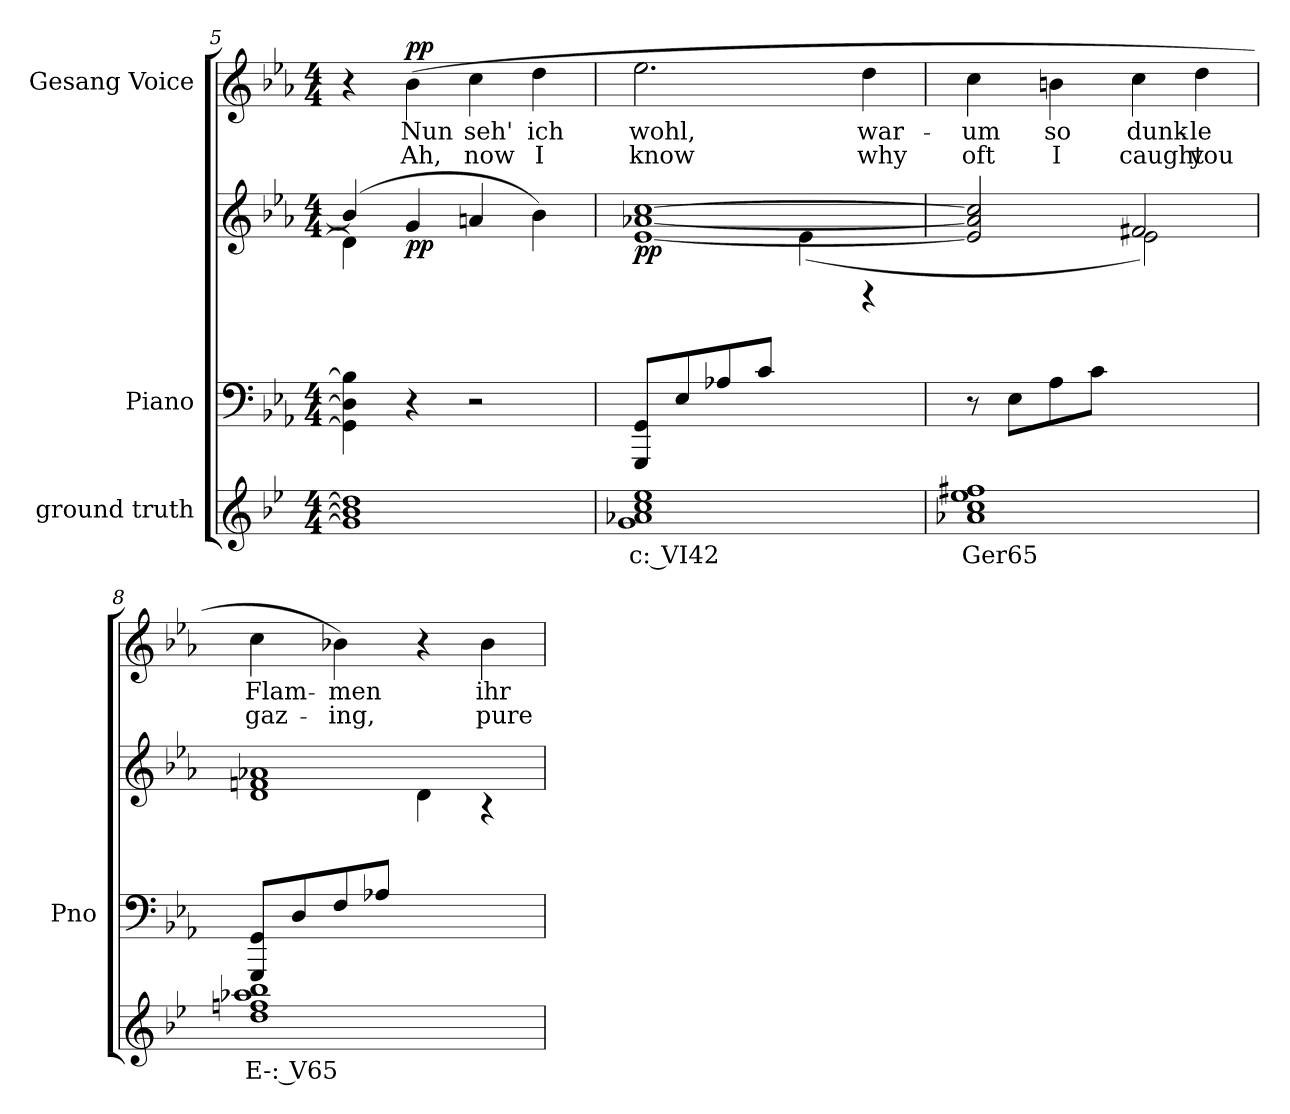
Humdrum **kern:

**kern	**text	**kern	**kern	**dynam	**kern	**text	**text	**dynam
*part3	*part3	*part2	*part2	*part2	*part1	*part1	*part1	*part1
*staff4	*staff4	*staff3	*staff2	*staff2/3	*staff1	*staff1	*staff1	*staff1
*I"ground truth	*	*I"Piano	*	*	*I"Gesang Voice	*	*	*
*	*	*I'Pno	*	*	*	*	*	*
*	*	*clefF4	*clefG2	*	*clefG2	*	*	*
*k[b-e-]	*	*k[b-e-a-]	*k[b-e-a-]	*	*k[b-e-a-]	*	*	*
*M4/4	*	*M4/4	*M4/4	*	*M4/4	*	*	*
=5	=5	=5	=5	=5	=5	=5	=5	=5
*	*	*	*^	*	*	*	*	*
1g] 1b-] 1dd]	.	4GG\] 4D\] 4B-\]	(>4b-/]	4d\]	.	4r	.	.	.
!	!	!	!	!	!LO:DY:b	!	!LO:LY:b	!LO:LY:b	!LO:DY:a
.	.	4r	4g/	2.rgyy	pp	(>4b-\	Nun	Ah,	pp
!	!	!	!	!	!	!	!LO:LY:b	!LO:LY:b	!
.	.	2r	4an/	.	.	4cc\	seh'	now	.
!	!	!	!	!	!	!	!LO:LY:b	!LO:LY:b	!
.	.	.	4b-\)	.	.	4dd\	ich	I	.
=6	=6	=6	=6	=6	=6	=6	=6	=6	=6
!	!	!	!	!	!LO:DY:b	!	!LO:LY:b	!LO:LY:b	!
1g 1a-X 1cc 1ee-	c: VI42	(<8GGG/ 8GG/L	[1e- [1a-X [1cc	2ryy	pp	2.ee-\	wohl,	know	.
.	.	8E-/	.	.	.	.	.	.	.
.	.	8A-X/	.	.	.	.	.	.	.
.	.	8c/J	.	.	.	.	.	.	.
.	.	4ryy	.	(4e-\	.	.	.	.	.
!	!	!	!	!	!	!	!LO:LY:b	!LO:LY:b	!
.	.	4rccc	.	4ryy	.	4dd\	war-	why	.
=7	=7	=7	=7	=7	=7	=7	=7	=7	=7
!	!	!	!	!	!	!	!LO:LY:b	!LO:LY:b	!
1a-X 1cc 1ee- 1ff#X	Ger65	8r	2e-/] 2a-/] 2cc/]	2ryy	.	4cc\	-um	oft	.
.	.	(<8E-\L	.	.	.	.	.	.	.
!	!	!	!	!	!	!	!LO:LY:b	!LO:LY:b	!
.	.	8A-\	.	.	.	4bn\	so	I	.
.	.	8c\J	.	.	.	.	.	.	.
!	!	!	!	!	!	!	!LO:LY:b	!LO:LY:b	!
.	.	2ryy	2f#X/	2e-\)	.	4cc\	dunk-	caught	.
!	!	!	!	!	!	!	!LO:LY:b	!LO:LY:b	!
.	.	.	.	.	.	4dd\	-le	you	.
=8	=8	=8	=8	=8	=8	=8	=8	=8	=8
!	!	!	!	!	!	!	!LO:LY:b	!LO:LY:b	!
1dd 1ffn 1aa-X 1bb-	E-: V65	8GGG/ 8GG/L	1d 1fn 1a-X	2ryy	.	4cc\	Flam-	gaz-	.
.	.	8D/	.	.	.	.	.	.	.
!	!	!	!	!	!	!	!LO:LY:b	!LO:LY:b	!
.	.	8F/	.	.	.	4b-X\)	-men	-ing,	.
.	.	8A-X/J	.	.	.	.	.	.	.
.	.	4ryy	.	4d\)	.	4r	.	.	.
!	!	!	!	!	!	!	!LO:LY:b	!LO:LY:b	!
.	.	4rccc	.	4ryy	.	4b-\	ihr	pure	.
*	*	*	*v	*v	*	*	*	*	*
=	=	=	=	=	=	=	=	=
*-	*-	*-	*-	*-	*-	*-	*-	*-
